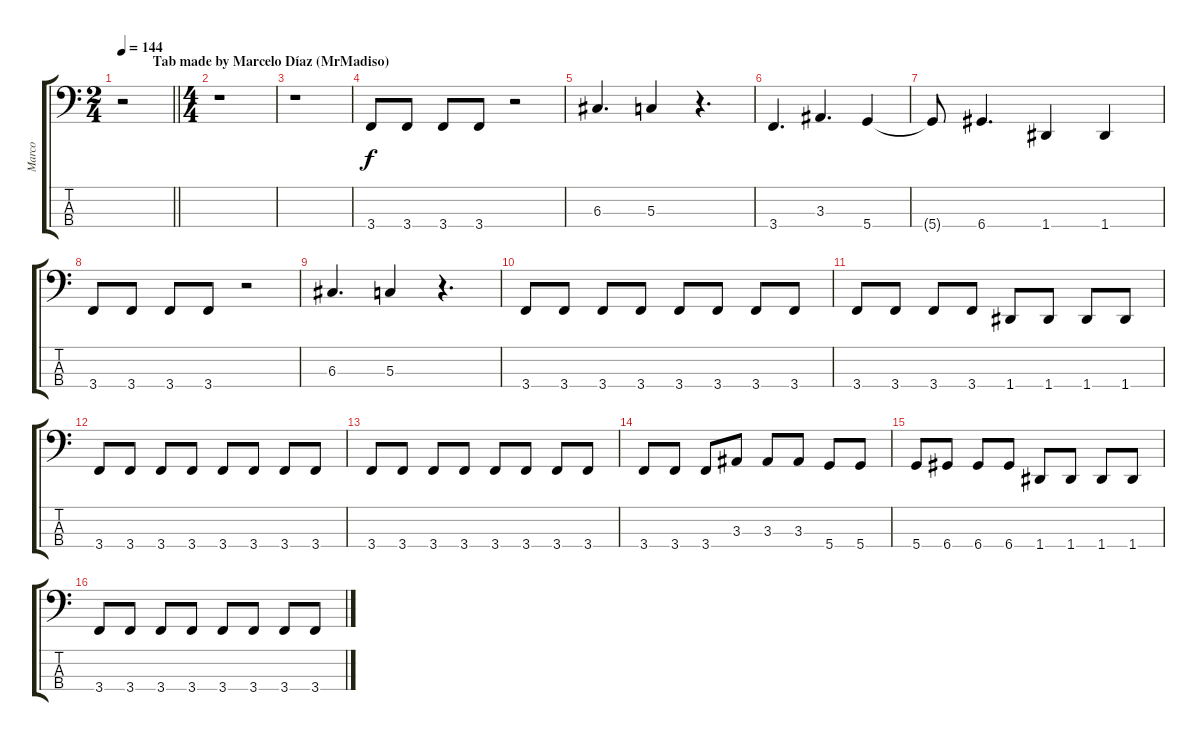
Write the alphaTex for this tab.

\track ("Marco" "Marco") {instrument electricbasspick}
\staff {score tabs}
\tuning (F2 C2 G1 D1) {hide}
\ts (2 4)
\section ("" "          Tab made by Marcelo Díaz (MrMadiso)")
\tempo 144
\clef f4
\barLineRight lightlight
\ks c
r.2{dy f instrument electricbasspick} |
\ts (4 4)
r.1 |
r.1 |
3.4.8 3.4.8 3.4.8 3.4.8 r.2 |
6.3.4{d} 5.3.4 r.4{d} |
3.4.4{d} 3.3.4{d} 5.4.4 |
5.4{t}.8 6.4.4{d} 1.4.4 1.4.4 |
3.4.8 3.4.8 3.4.8 3.4.8 r.2 |
6.3.4{d} 5.3.4 r.4{d} |
3.4.8 3.4.8 3.4.8 3.4.8 3.4.8 3.4.8 3.4.8 3.4.8 |
3.4.8 3.4.8 3.4.8 3.4.8 1.4.8 1.4.8 1.4.8 1.4.8 |
3.4.8 3.4.8 3.4.8 3.4.8 3.4.8 3.4.8 3.4.8 3.4.8 |
3.4.8 3.4.8 3.4.8 3.4.8 3.4.8 3.4.8 3.4.8 3.4.8 |
3.4.8 3.4.8 3.4.8 3.3.8 3.3.8 3.3.8 5.4.8 5.4.8 |
5.4.8 6.4.8 6.4.8 6.4.8 1.4.8 1.4.8 1.4.8 1.4.8 |
3.4.8 3.4.8 3.4.8 3.4.8 3.4.8 3.4.8 3.4.8 3.4.8
